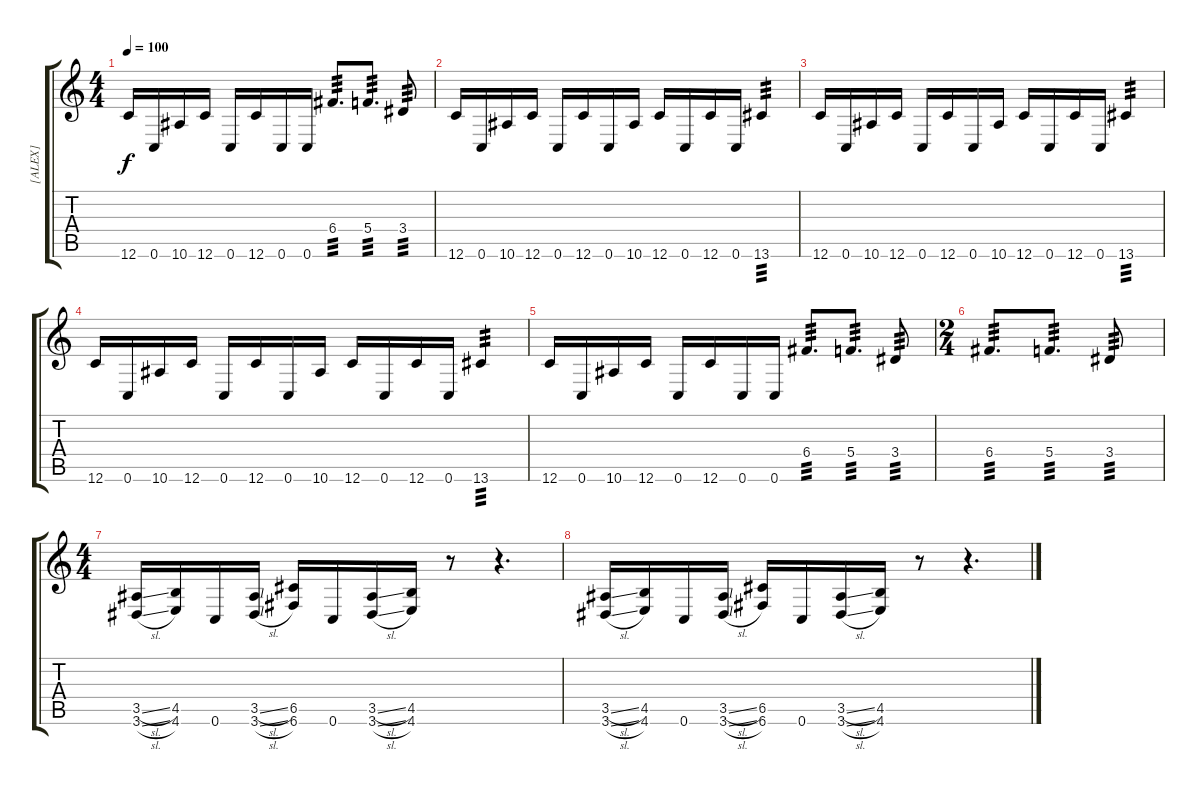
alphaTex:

\track ("[ALEX]" "[ALEX]") {instrument overdrivenguitar}
\staff {score tabs}
\tuning (D4 A3 F3 C3 G2 C2) {hide}
\ts (4 4)
\tempo 100
\clef g2
\ks c
12.6.16{dy f} 0.6.16 10.6.16 12.6.16 0.6.16 12.6.16 0.6.16 0.6.16 6.4.8{d tp 3} 5.4.8{d tp 3} 3.4.8{tp 3} |
12.6.16 0.6.16 10.6.16 12.6.16 0.6.16 12.6.16 0.6.16 10.6.16 12.6.16 0.6.16 12.6.16 0.6.16 13.6.4{tp 3} |
12.6.16 0.6.16 10.6.16 12.6.16 0.6.16 12.6.16 0.6.16 10.6.16 12.6.16 0.6.16 12.6.16 0.6.16 13.6.4{tp 3} |
12.6.16 0.6.16 10.6.16 12.6.16 0.6.16 12.6.16 0.6.16 10.6.16 12.6.16 0.6.16 12.6.16 0.6.16 13.6.4{tp 3} |
12.6.16 0.6.16 10.6.16 12.6.16 0.6.16 12.6.16 0.6.16 0.6.16 6.4.8{d tp 3} 5.4.8{d tp 3} 3.4.8{tp 3} |
\ts (2 4)
6.4.8{d tp 3} 5.4.8{d tp 3} 3.4.8{tp 3} |
\ts (4 4)
(3.5{sl} 3.6{sl}).16 (4.5 4.6).16 0.6.16 (3.5{sl} 3.6{sl}).16 (6.5 6.6).16 0.6.16 (3.5{sl} 3.6{sl}).16 (4.5 4.6).16 r.8 r.4{d} |
(3.5{sl} 3.6{sl}).16 (4.5 4.6).16 0.6.16 (3.5{sl} 3.6{sl}).16 (6.5 6.6).16 0.6.16 (3.5{sl} 3.6{sl}).16 (4.5 4.6).16 r.8 r.4{d}
